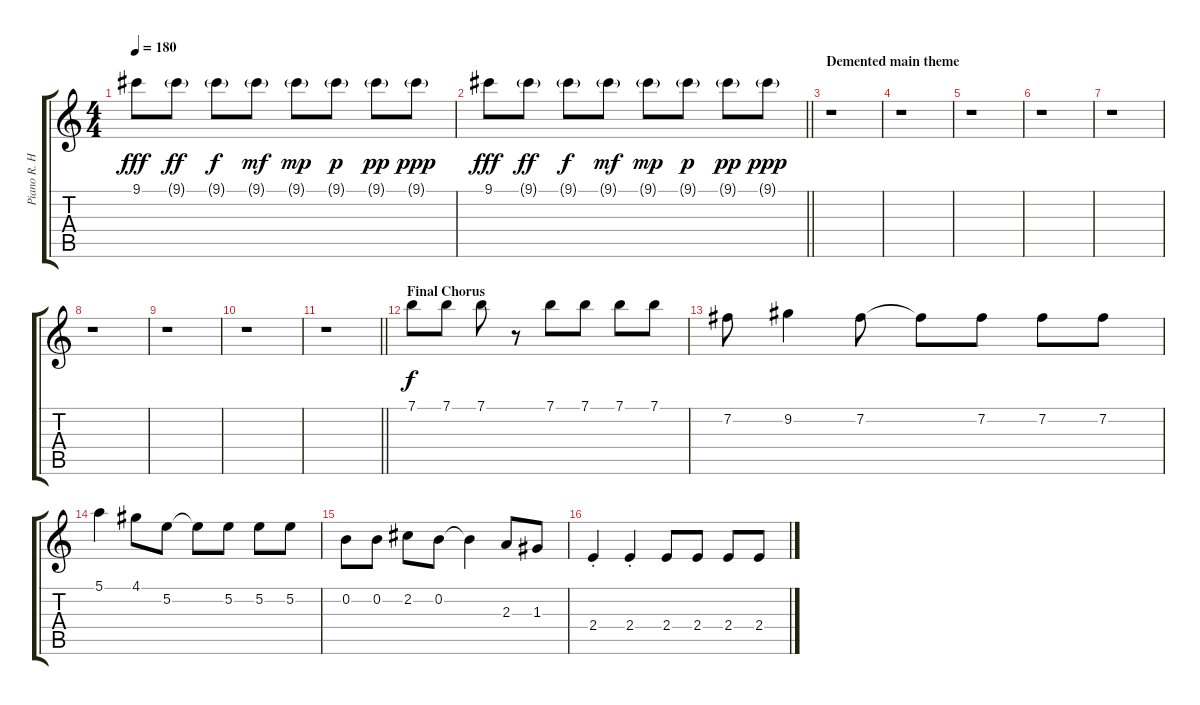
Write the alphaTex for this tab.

\track ("Piano R. Hand" "Piano R. H") {instrument acousticgrandpiano}
\staff {score tabs}
\tuning (E5 B4 G4 D4 A3 E3) {hide}
\ts (4 4)
\tempo 180
\clef g2
\ks c
9.1.8{dy fff} 9.1{g}.8{dy ff} 9.1{g}.8{dy f} 9.1{g}.8{dy mf} 9.1{g}.8{dy mp} 9.1{g}.8{dy p} 9.1{g}.8{dy pp} 9.1{g}.8{dy ppp} |
\barLineRight lightlight
9.1.8{dy fff} 9.1{g}.8{dy ff} 9.1{g}.8{dy f} 9.1{g}.8{dy mf} 9.1{g}.8{dy mp} 9.1{g}.8{dy p} 9.1{g}.8{dy pp} 9.1{g}.8{dy ppp} |
\section ("" "Demented main theme")
r.1 |
r.1 |
r.1 |
r.1 |
r.1 |
r.1 |
r.1 |
r.1 |
\barLineRight lightlight
r.1 |
\section ("" "Final Chorus")
7.1.8{dy f} 7.1.8 7.1.8 r.8 7.1.8 7.1.8 7.1.8 7.1.8 |
7.2.8 9.2.4 7.2.8 7.2{t}.8 7.2.8 7.2.8 7.2.8 |
5.1.4 4.1.8 5.2.8 5.2{t}.8 5.2.8 5.2.8 5.2.8 |
0.2.8 0.2.8 2.2.8 0.2.8 0.2{t}.4 2.3.8 1.3.8 |
2.4{st}.4 2.4{st}.4 2.4.8 2.4.8 2.4.8 2.4.8
